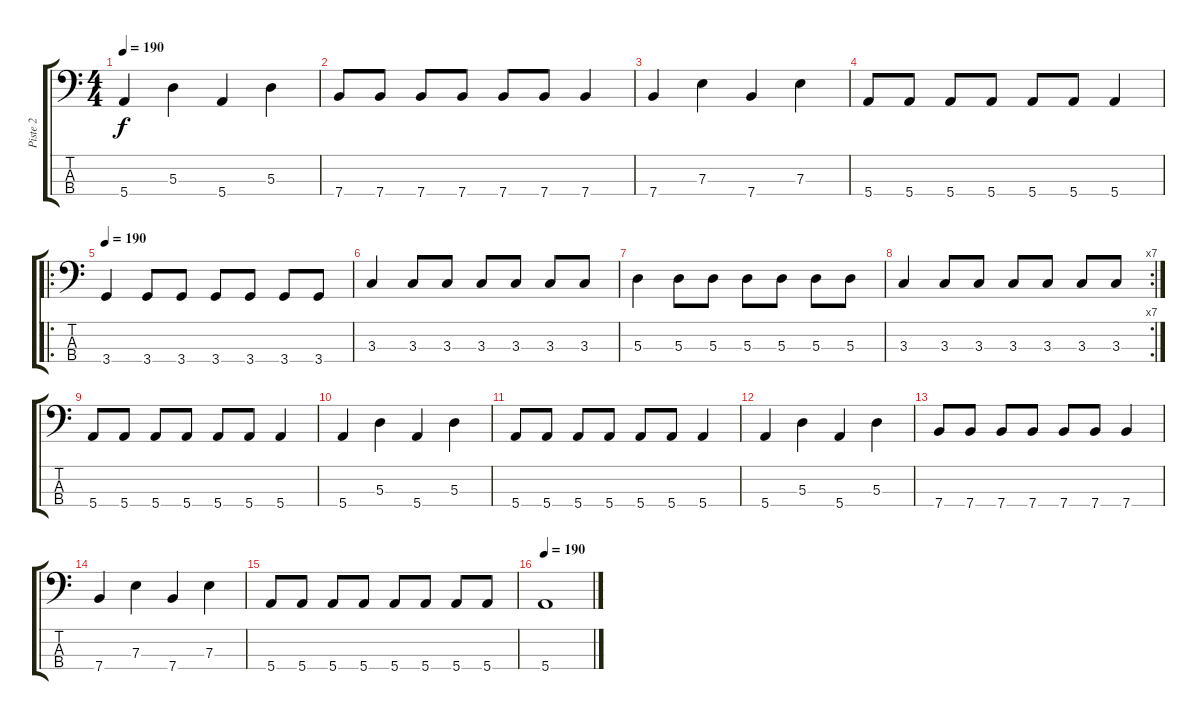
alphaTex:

\track ("Piste 2" "Piste 2") {instrument electricbassfinger}
\staff {score tabs}
\tuning (G2 D2 A1 E1) {hide}
\ts (4 4)
\tempo 190
\clef f4
\ks c
5.4.4{dy f} 5.3.4 5.4.4 5.3.4 |
7.4.8 7.4.8 7.4.8 7.4.8 7.4.8 7.4.8 7.4.4 |
7.4.4 7.3.4 7.4.4 7.3.4 |
5.4.8 5.4.8 5.4.8 5.4.8 5.4.8 5.4.8 5.4.4 |
\ro
\tempo 190
3.4.4 3.4.8 3.4.8 3.4.8 3.4.8 3.4.8 3.4.8 |
3.3.4 3.3.8 3.3.8 3.3.8 3.3.8 3.3.8 3.3.8 |
5.3.4 5.3.8 5.3.8 5.3.8 5.3.8 5.3.8 5.3.8 |
\rc 7
3.3.4 3.3.8 3.3.8 3.3.8 3.3.8 3.3.8 3.3.8 |
5.4.8 5.4.8 5.4.8 5.4.8 5.4.8 5.4.8 5.4.4 |
5.4.4 5.3.4 5.4.4 5.3.4 |
5.4.8 5.4.8 5.4.8 5.4.8 5.4.8 5.4.8 5.4.4 |
5.4.4 5.3.4 5.4.4 5.3.4 |
7.4.8 7.4.8 7.4.8 7.4.8 7.4.8 7.4.8 7.4.4 |
7.4.4 7.3.4 7.4.4 7.3.4 |
5.4.8 5.4.8 5.4.8 5.4.8 5.4.8 5.4.8 5.4.8 5.4.8 |
\tempo 190
5.4.1
